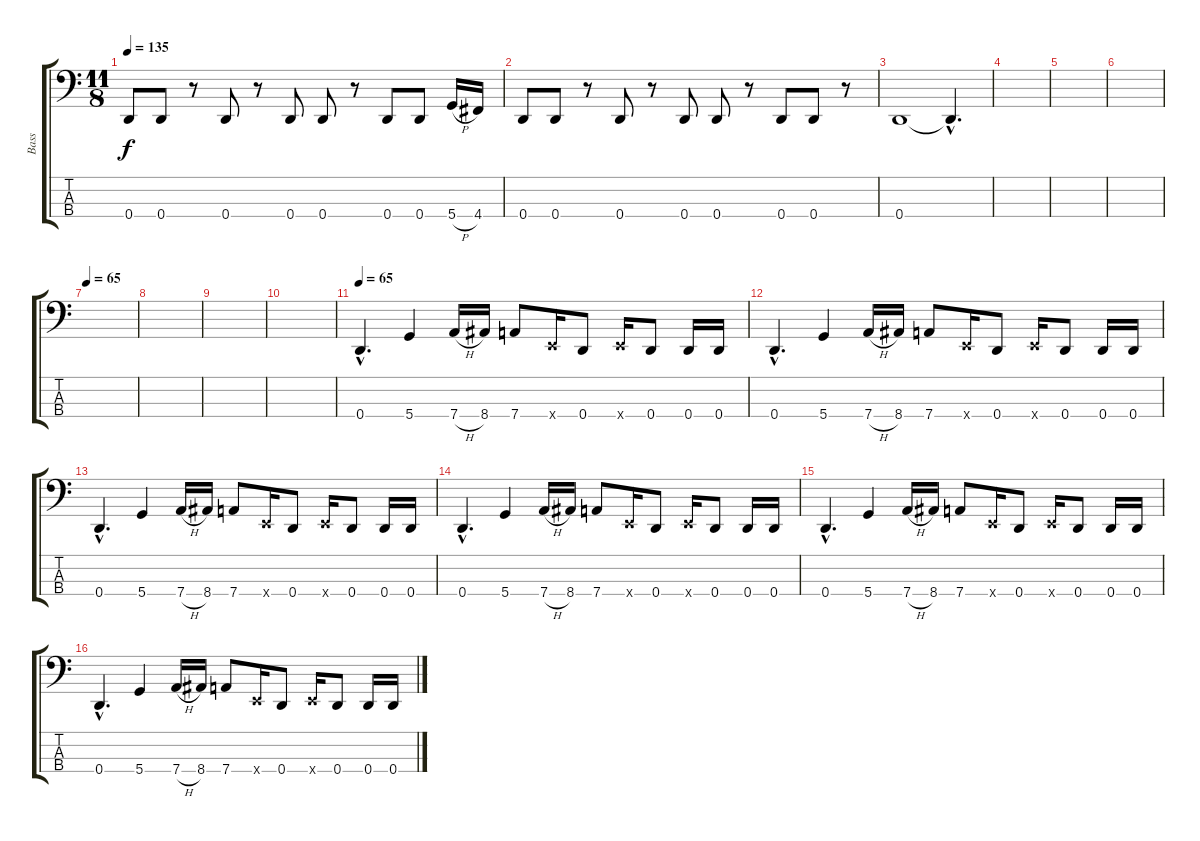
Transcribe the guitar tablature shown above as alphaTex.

\track ("Bass" "Bass") {instrument slapbass1}
\staff {score tabs}
\tuning (G2 D2 A1 D1) {hide}
\ts (11 8)
\tempo 135
\clef f4
\ks c
0.4.8{dy f} 0.4.8 r.8 0.4.8 r.8 0.4.8 0.4.8 r.8 0.4.8 0.4.8 5.4{h}.16 4.4.16 |
0.4.8 0.4.8 r.8 0.4.8 r.8 0.4.8 0.4.8 r.8 0.4.8 0.4.8 r.8 |
0.4.1 0.4{hac t}.4{d} |
|
|
|
\tempo 65
|
|
|
|
\tempo 65
0.4{hac}.4{d} 5.4.4 7.4{h}.16 8.4.16 7.4.8 2.4{x}.16 0.4.8 2.4{x}.16 0.4.8 0.4.16 0.4.16 |
0.4{hac}.4{d} 5.4.4 7.4{h}.16 8.4.16 7.4.8 2.4{x}.16 0.4.8 2.4{x}.16 0.4.8 0.4.16 0.4.16 |
0.4{hac}.4{d} 5.4.4 7.4{h}.16 8.4.16 7.4.8 2.4{x}.16 0.4.8 2.4{x}.16 0.4.8 0.4.16 0.4.16 |
0.4{hac}.4{d} 5.4.4 7.4{h}.16 8.4.16 7.4.8 2.4{x}.16 0.4.8 2.4{x}.16 0.4.8 0.4.16 0.4.16 |
0.4{hac}.4{d} 5.4.4 7.4{h}.16 8.4.16 7.4.8 2.4{x}.16 0.4.8 2.4{x}.16 0.4.8 0.4.16 0.4.16 |
0.4{hac}.4{d} 5.4.4 7.4{h}.16 8.4.16 7.4.8 2.4{x}.16 0.4.8 2.4{x}.16 0.4.8 0.4.16 0.4.16
